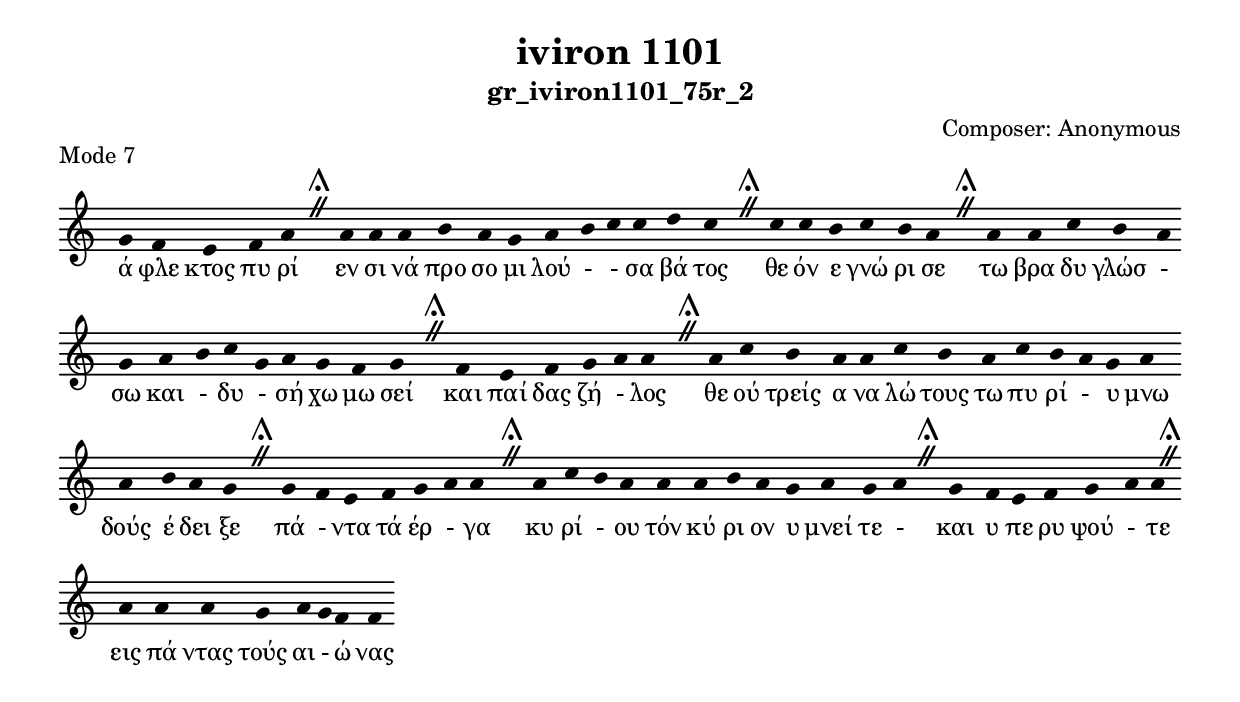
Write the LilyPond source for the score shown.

\include "gregorian.ly"

	\header {
 	  title = "iviron 1101"
	  subtitle = "gr_iviron1101_75r_2"
	  composer = "Composer: Αnonymous"
	  piece = "Mode 7"
	}

	chant = {
	  g'4 f'4 e'4 f'4 a'4 \divisioMaior
 a'4 a'4 a'4 b'4 a'4 g'4 a'4 b'4 c''4 c''4 d''4 c''4 \divisioMaior
 c''4 c''4 b'4 c''4 b'4 a'4 \divisioMaior
 a'4 a'4 c''4 b'4 a'4 g'4 a'4 b'4 c''4 g'4 a'4 g'4 f'4 g'4 \divisioMaior
 f'4 e'4 f'4 g'4 a'4 a'4 \divisioMaior
 a'4 c''4 b'4 a'4 a'4 c''4 b'4 a'4 c''4 b'4 a'4 g'4 a'4 a'4 b'4 a'4 g'4 \divisioMaior
 g'4 f'4 e'4 f'4 g'4 a'4 a'4 \divisioMaior
 a'4 c''4 b'4 a'4 a'4 a'4 b'4 a'4 g'4 a'4 g'4 a'4 \divisioMaior
 g'4 f'4 e'4 f'4 g'4 a'4 a'4 \divisioMaior
 a'4 a'4 a'4 g'4 a'4 g'4 f'4 f'4\finalis
	}

	verba = \lyricmode {ά φλε κτος πυ ρί 
εν σι νά προ σο μι λού -  - σα βά τος 
θε όν ε γνώ ρι σε 
τω βρα δυ γλώσ - σω και - δυ - σή χω μω σεί 
και παί δας ζή - λος 
θε ού τρείς α να λώ τους τω πυ ρί - υ μνω δούς έ δει ξε 
πά - ντα τά έρ - γα 
κυ ρί - ου τόν κύ ρι ον υ μνεί τε - 
και υ πε ρυ ψού - τε 
εις πά ντας τούς αι - ώ νας 
	}


	\score {
	  \new Staff <<
	  \new Voice = "melody" \chant
	  \new Lyrics = "one" \lyricsto melody \verba
	  >>
	  \layout {
	    \context {
	      \Staff
	      \remove "Time_signature_engraver"
	      \remove "Bar_engraver"
	    }
	    \context {
	      \Voice
	      \remove "Stem_engraver"
	    }
	  }
	}